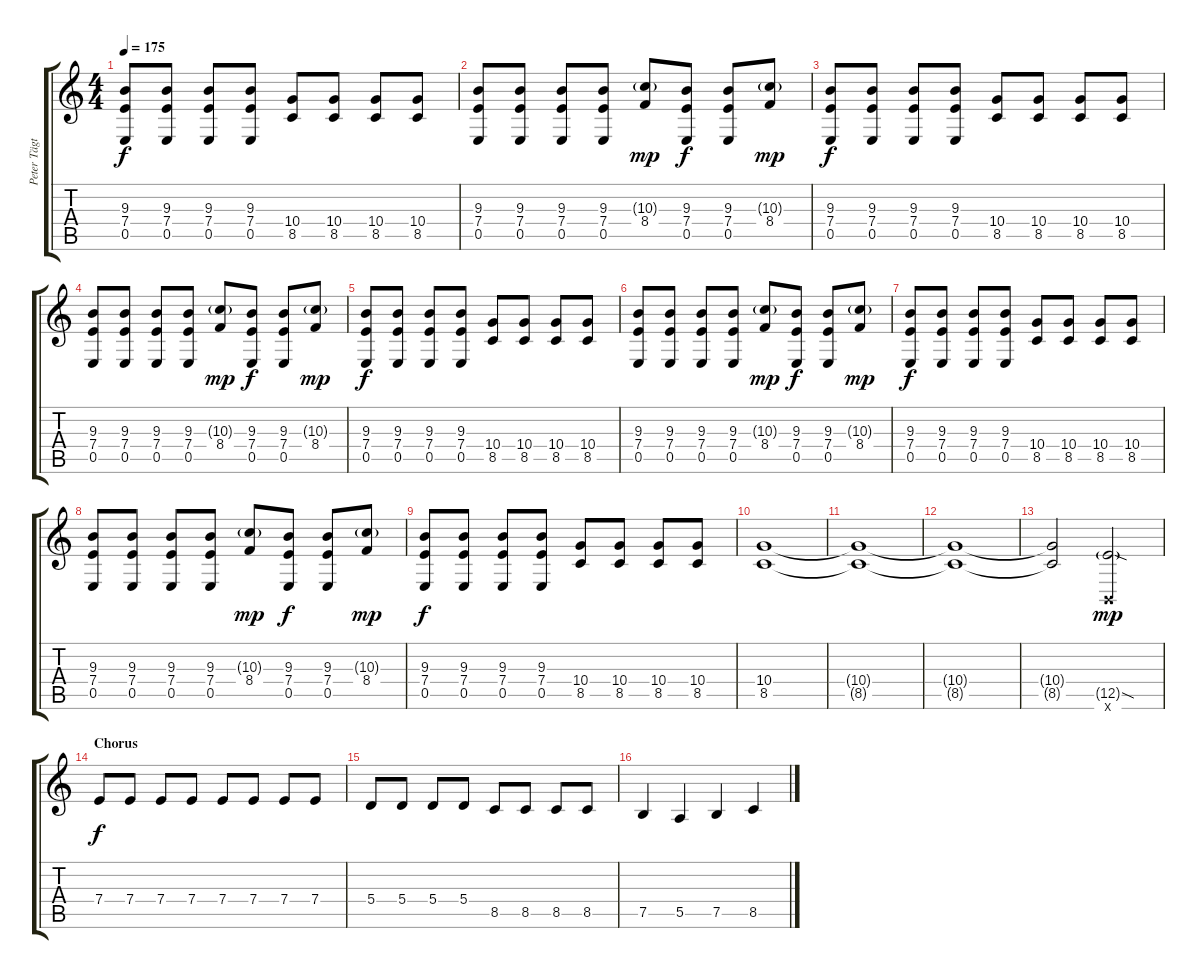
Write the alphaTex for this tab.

\track ("Peter Tägtgren" "Peter Tägt") {instrument distortionguitar}
\staff {score tabs}
\tuning (B3 Gb3 D3 A2 E2 B1) {hide}
\ts (4 4)
\tempo 175
\clef g2
\ks c
(9.3 7.4 0.5).8{dy f} (9.3 7.4 0.5).8 (9.3 7.4 0.5).8 (9.3 7.4 0.5).8 (10.4 8.5).8 (10.4 8.5).8 (10.4 8.5).8 (10.4 8.5).8 |
(9.3 7.4 0.5).8 (9.3 7.4 0.5).8 (9.3 7.4 0.5).8 (9.3 7.4 0.5).8 (10.3{g} 8.4).8{dy mp} (9.3 7.4 0.5).8{dy f} (9.3 7.4 0.5).8 (10.3{g} 8.4).8{dy mp} |
(9.3 7.4 0.5).8{dy f} (9.3 7.4 0.5).8 (9.3 7.4 0.5).8 (9.3 7.4 0.5).8 (10.4 8.5).8 (10.4 8.5).8 (10.4 8.5).8 (10.4 8.5).8 |
(9.3 7.4 0.5).8 (9.3 7.4 0.5).8 (9.3 7.4 0.5).8 (9.3 7.4 0.5).8 (10.3{g} 8.4).8{dy mp} (9.3 7.4 0.5).8{dy f} (9.3 7.4 0.5).8 (10.3{g} 8.4).8{dy mp} |
(9.3 7.4 0.5).8{dy f} (9.3 7.4 0.5).8 (9.3 7.4 0.5).8 (9.3 7.4 0.5).8 (10.4 8.5).8 (10.4 8.5).8 (10.4 8.5).8 (10.4 8.5).8 |
(9.3 7.4 0.5).8 (9.3 7.4 0.5).8 (9.3 7.4 0.5).8 (9.3 7.4 0.5).8 (10.3{g} 8.4).8{dy mp} (9.3 7.4 0.5).8{dy f} (9.3 7.4 0.5).8 (10.3{g} 8.4).8{dy mp} |
(9.3 7.4 0.5).8{dy f} (9.3 7.4 0.5).8 (9.3 7.4 0.5).8 (9.3 7.4 0.5).8 (10.4 8.5).8 (10.4 8.5).8 (10.4 8.5).8 (10.4 8.5).8 |
(9.3 7.4 0.5).8 (9.3 7.4 0.5).8 (9.3 7.4 0.5).8 (9.3 7.4 0.5).8 (10.3{g} 8.4).8{dy mp} (9.3 7.4 0.5).8{dy f} (9.3 7.4 0.5).8 (10.3{g} 8.4).8{dy mp} |
(9.3 7.4 0.5).8{dy f} (9.3 7.4 0.5).8 (9.3 7.4 0.5).8 (9.3 7.4 0.5).8 (10.4 8.5).8 (10.4 8.5).8 (10.4 8.5).8 (10.4 8.5).8 |
(10.4 8.5).1 |
(10.4{t} 8.5{t}).1{volume 5} |
(10.4{t} 8.5{t}).1 |
(10.4{t} 8.5{t}).2 (12.5{sod g} 0.6{x}).2{dy mp volume 15} |
\section ("" "Chorus")
7.4.8{dy f volume 16 balance 8} 7.4.8 7.4.8 7.4.8 7.4.8 7.4.8 7.4.8 7.4.8 |
5.4.8 5.4.8 5.4.8 5.4.8 8.5.8 8.5.8 8.5.8 8.5.8 |
7.5.4 5.5.4 7.5.4 8.5.4
